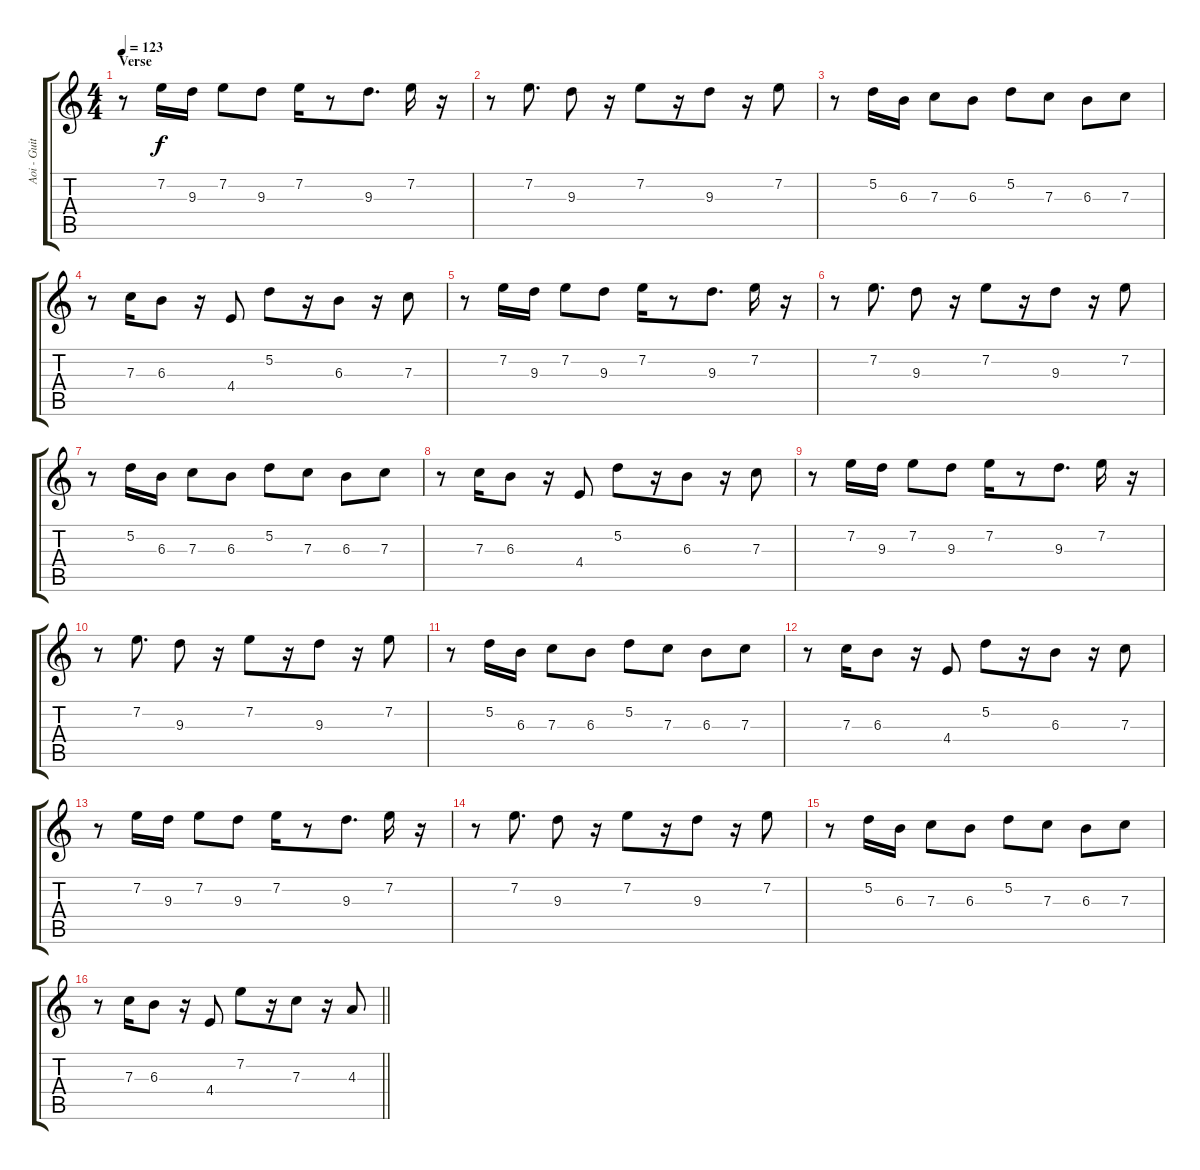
\track ("Aoi - Guitar 2" "Aoi - Guit") {instrument distortionguitar}
\staff {score tabs}
\tuning (D4 A3 F3 C3 G2 D2) {hide}
\ts (4 4)
\section ("" "Verse")
\tempo 123
\clef g2
\ks c
r.8{dy f volume 14 balance 4 instrument electricguitarclean} 7.2.16 9.3.16 7.2.8 9.3.8 7.2.16 r.8 9.3.8{d} 7.2.16 r.16 |
r.8 7.2.8{d} 9.3.8 r.16 7.2.8 r.16 9.3.8 r.16 7.2.8 |
r.8 5.2.16 6.3.16 7.3.8 6.3.8 5.2.8 7.3.8 6.3.8 7.3.8 |
r.8 7.3.16 6.3.8 r.16 4.4.8 5.2.8 r.16 6.3.8 r.16 7.3.8 |
r.8 7.2.16 9.3.16 7.2.8 9.3.8 7.2.16 r.8 9.3.8{d} 7.2.16 r.16 |
r.8 7.2.8{d} 9.3.8 r.16 7.2.8 r.16 9.3.8 r.16 7.2.8 |
r.8 5.2.16 6.3.16 7.3.8 6.3.8 5.2.8 7.3.8 6.3.8 7.3.8 |
r.8 7.3.16 6.3.8 r.16 4.4.8 5.2.8 r.16 6.3.8 r.16 7.3.8 |
r.8 7.2.16 9.3.16 7.2.8 9.3.8 7.2.16 r.8 9.3.8{d} 7.2.16 r.16 |
r.8 7.2.8{d} 9.3.8 r.16 7.2.8 r.16 9.3.8 r.16 7.2.8 |
r.8 5.2.16 6.3.16 7.3.8 6.3.8 5.2.8 7.3.8 6.3.8 7.3.8 |
r.8 7.3.16 6.3.8 r.16 4.4.8 5.2.8 r.16 6.3.8 r.16 7.3.8 |
r.8 7.2.16 9.3.16 7.2.8 9.3.8 7.2.16 r.8 9.3.8{d} 7.2.16 r.16 |
r.8 7.2.8{d} 9.3.8 r.16 7.2.8 r.16 9.3.8 r.16 7.2.8 |
r.8 5.2.16 6.3.16 7.3.8 6.3.8 5.2.8 7.3.8 6.3.8 7.3.8 |
\barLineRight lightlight
r.8 7.3.16 6.3.8 r.16 4.4.8 7.2.8 r.16 7.3.8 r.16 4.3.8
